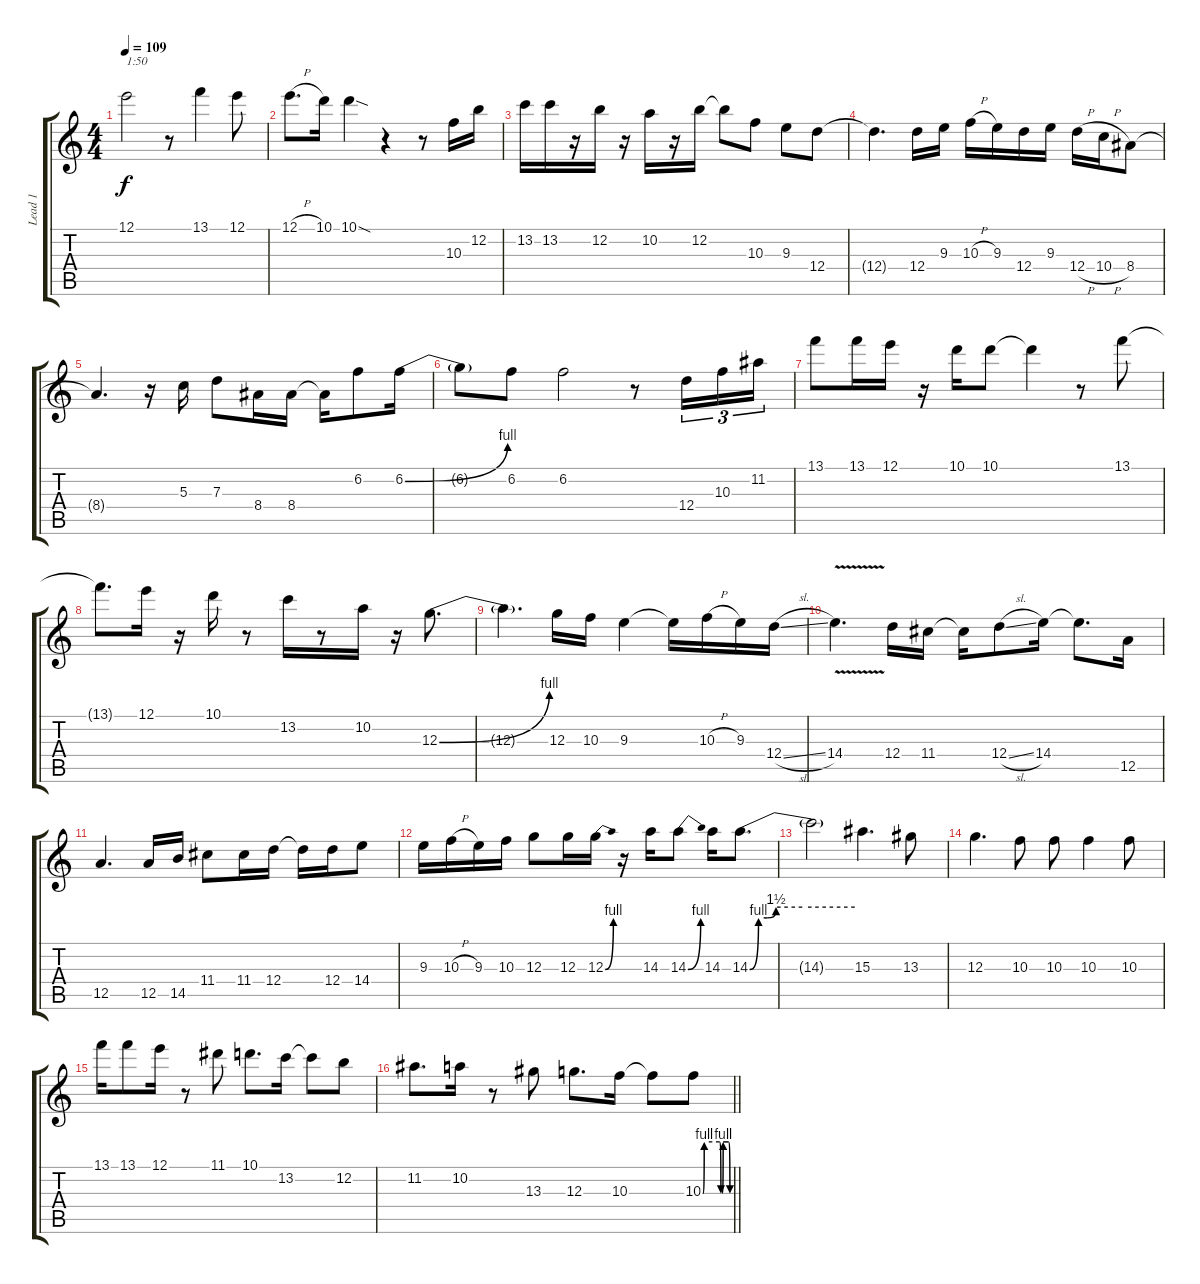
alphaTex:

\track ("Lead 1" "Lead 1") {instrument overdrivenguitar}
\staff {score tabs}
\tuning (E4 B3 G3 D3 A2 D2) {hide}
\ts (4 4)
\tempo 109
\clef g2
\ks c
12.1.2{txt "1:50" dy f} r.8 13.1.4 12.1.8 |
12.1{h}.8{d} 10.1.16 10.1{sod}.4 r.4 r.8 10.3.16 12.2.16 |
13.2.16 13.2.16 r.16 12.2.16 r.16 10.2.16 r.16 12.2.16 12.2{t}.8 10.3.8 9.3.8 12.4.8 |
12.4{t}.4{d} 12.4.16 9.3.16 10.3{h}.16 9.3.16 12.4.16 9.3.16 12.4{h}.16 10.4{h}.16 8.4.8 |
8.4{t}.4{d} r.16 5.3.16 7.3.8 8.4.16 8.4.16 8.4{t}.16 6.2.8 6.2{be (bend 0 0 60 4)}.16 |
6.2{t}.8 6.2.8 6.2.2 r.8 12.4.16{tu (3 2)} 10.3.16{tu (3 2)} 11.2.16{tu (3 2)} |
13.1.8 13.1.16 12.1.16 r.16 10.1.16 10.1.8 10.1{t}.4 r.8 13.1.8 |
13.1{t}.8{d} 12.1.16 r.16 10.1.16 r.8 13.2.16 r.8 10.2.16 r.16 12.3{be (bend 0 0 60 4)}.8{d} |
12.3{t}.4{d} 12.3.16 10.3.16 9.3.4 9.3{t}.16 10.3{h}.16 9.3.16 12.4{sl}.16 |
14.4{v}.4{d} 12.4.16 11.4.16 11.4{t}.16 12.4{sl}.8 14.4.16 14.4{t}.8{d} 12.5.16 |
12.5.4{d} 12.5.16 14.5.16 11.4.8 11.4.16 12.4.16 12.4{t}.16 12.4.16 14.4.8 |
9.3.16 10.3{h}.16 9.3.16 10.3.16 12.3.8 12.3.16 12.3{be (bend 0 0 60 4)}.16 r.16 14.3.16 14.3{be (bend 0 0 60 4)}.8 14.3.16 14.3{be (custom 0 0 5 4 10 4 15 6 30 6 60 6)}.8{d} |
14.3{t}.2 15.3.4{d} 13.3.8 |
12.3.4{d} 10.3.8 10.3.8 10.3.4 10.3.8 |
13.1.16 13.1.8 12.1.16 r.8 11.1.8 10.1.8{d} 13.2.16 13.2{t}.8 12.2.8 |
\barLineRight lightlight
11.2.8{d} 10.2.16 r.8 13.3.8 12.3.8{d} 10.3.16 10.3{t}.8 10.3{be (custom 0 0 3 4 37 4 40 0 43 0 45 4 57 4 60 0)}.8
